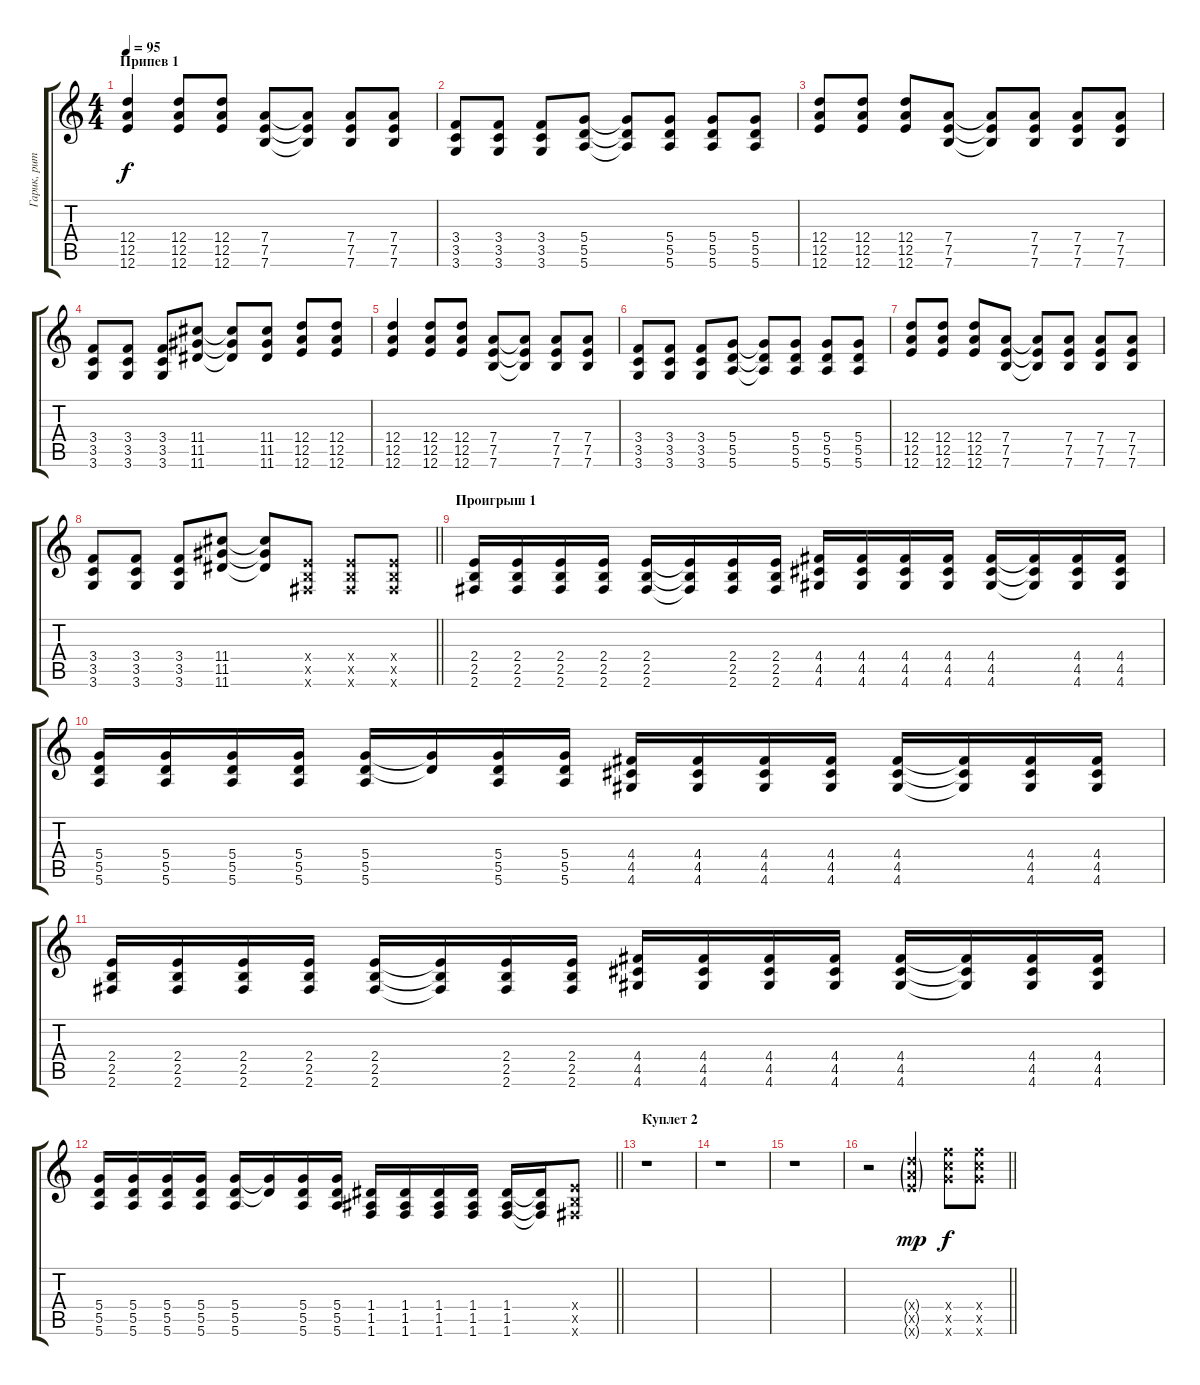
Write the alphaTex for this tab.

\track ("Гарик, ритм + эффекты" "Гарик, рит") {solo instrument distortionguitar}
\staff {score tabs}
\tuning (E4 B3 G3 D3 A2 E2) {hide}
\ts (4 4)
\section ("" "Припев 1")
\tempo 95
\clef g2
\ks c
(12.4 12.5 12.6).4{dy f} (12.4 12.5 12.6).8 (12.4 12.5 12.6).8 (7.4 7.5 7.6).8 (7.4{t} 7.5{t} 7.6{t}).8 (7.4 7.5 7.6).8 (7.4 7.5 7.6).8 |
(3.4 3.5 3.6).8 (3.4 3.5 3.6).8 (3.4 3.5 3.6).8 (5.4 5.5 5.6).8 (5.4{t} 5.5{t} 5.6{t}).8 (5.4 5.5 5.6).8 (5.4 5.5 5.6).8 (5.4 5.5 5.6).8 |
(12.4 12.5 12.6).8 (12.4 12.5 12.6).8 (12.4 12.5 12.6).8 (7.4 7.5 7.6).8 (7.4{t} 7.5{t} 7.6{t}).8 (7.4 7.5 7.6).8 (7.4 7.5 7.6).8 (7.4 7.5 7.6).8 |
(3.4 3.5 3.6).8 (3.4 3.5 3.6).8 (3.4 3.5 3.6).8 (11.4 11.5 11.6).8 (11.4{t} 11.5{t} 11.6{t}).8 (11.4 11.5 11.6).8 (12.4 12.5 12.6).8 (12.4 12.5 12.6).8 |
(12.4 12.5 12.6).4 (12.4 12.5 12.6).8 (12.4 12.5 12.6).8 (7.4 7.5 7.6).8 (7.4{t} 7.5{t} 7.6{t}).8 (7.4 7.5 7.6).8 (7.4 7.5 7.6).8 |
(3.4 3.5 3.6).8 (3.4 3.5 3.6).8 (3.4 3.5 3.6).8 (5.4 5.5 5.6).8 (5.4{t} 5.5{t} 5.6{t}).8 (5.4 5.5 5.6).8 (5.4 5.5 5.6).8 (5.4 5.5 5.6).8 |
(12.4 12.5 12.6).8 (12.4 12.5 12.6).8 (12.4 12.5 12.6).8 (7.4 7.5 7.6).8 (7.4{t} 7.5{t} 7.6{t}).8 (7.4 7.5 7.6).8 (7.4 7.5 7.6).8 (7.4 7.5 7.6).8 |
\barLineRight lightlight
(3.4 3.5 3.6).8 (3.4 3.5 3.6).8 (3.4 3.5 3.6).8 (11.4 11.5 11.6).8 (11.4{t} 11.5{t} 11.6{t}).8 (2.4{x} 2.5{x} 2.6{x}).8 (2.4{x} 2.5{x} 2.6{x}).8 (2.4{x} 2.5{x} 2.6{x}).8 |
\section ("" "Проигрыш 1")
(2.4 2.5 2.6).16 (2.4 2.5 2.6).16 (2.4 2.5 2.6).16 (2.4 2.5 2.6).16 (2.4 2.5 2.6).16 (2.4{t} 2.5{t} 2.6{t}).16 (2.4 2.5 2.6).16 (2.4 2.5 2.6).16 (4.4 4.5 4.6).16 (4.4 4.5 4.6).16 (4.4 4.5 4.6).16 (4.4 4.5 4.6).16 (4.4 4.5 4.6).16 (4.4{t} 4.5{t} 4.6{t}).16 (4.4 4.5 4.6).16 (4.4 4.5 4.6).16 |
(5.4 5.5 5.6).16 (5.4 5.5 5.6).16 (5.4 5.5 5.6).16 (5.4 5.5 5.6).16 (5.4 5.5 5.6).16 (5.4{t} 5.5{t}).16 (5.4 5.5 5.6).16 (5.4 5.5 5.6).16 (4.4 4.5 4.6).16 (4.4 4.5 4.6).16 (4.4 4.5 4.6).16 (4.4 4.5 4.6).16 (4.4 4.5 4.6).16 (4.4{t} 4.5{t} 4.6{t}).16 (4.4 4.5 4.6).16 (4.4 4.5 4.6).16 |
(2.4 2.5 2.6).16 (2.4 2.5 2.6).16 (2.4 2.5 2.6).16 (2.4 2.5 2.6).16 (2.4 2.5 2.6).16 (2.4{t} 2.5{t} 2.6{t}).16 (2.4 2.5 2.6).16 (2.4 2.5 2.6).16 (4.4 4.5 4.6).16 (4.4 4.5 4.6).16 (4.4 4.5 4.6).16 (4.4 4.5 4.6).16 (4.4 4.5 4.6).16 (4.4{t} 4.5{t} 4.6{t}).16 (4.4 4.5 4.6).16 (4.4 4.5 4.6).16 |
\barLineRight lightlight
(5.4 5.5 5.6).16 (5.4 5.5 5.6).16 (5.4 5.5 5.6).16 (5.4 5.5 5.6).16 (5.4 5.5 5.6).16 (5.4{t} 5.5{t}).16 (5.4 5.5 5.6).16 (5.4 5.5 5.6).16 (1.4 1.5 1.6).16 (1.4 1.5 1.6).16 (1.4 1.5 1.6).16 (1.4 1.5 1.6).16 (1.4 1.5 1.6).16 (1.4{t} 1.5{t} 1.6{t}).16 (2.4{x} 2.5{x} 2.6{x}).8 |
\section ("" "Куплет 2")
r.1 |
r.1 |
r.1 |
\barLineRight lightlight
r.2 (12.4{g x} 12.5{g x} 12.6{g x}).4{dy mp} (15.4{x} 15.5{x} 15.6{x}).8{dy f} (15.4{x} 15.5{x} 15.6{x}).8
